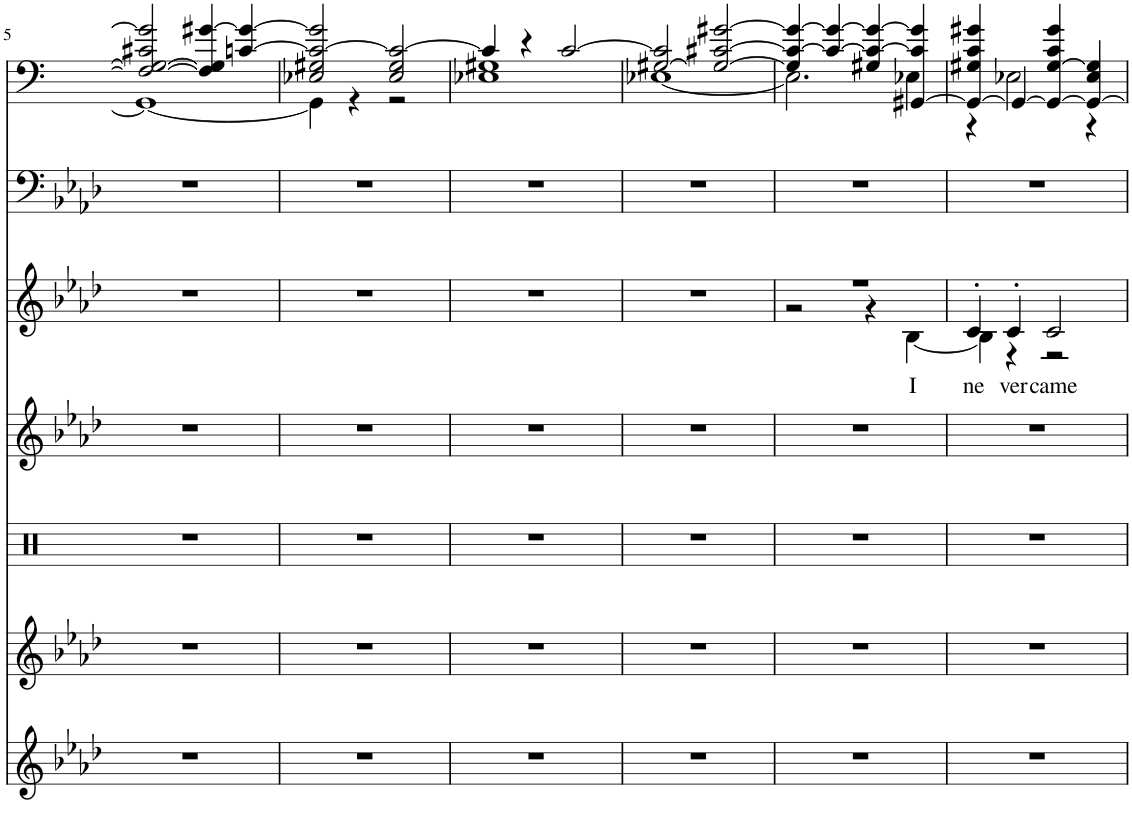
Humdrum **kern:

**kern	**kern	**kern	**kern	**kern	**text	**kern	**kern
*part7	*part6	*part5	*part4	*part3	*part3	*part2	*part1
*staff7	*staff6	*staff5	*staff4	*staff3	*staff3	*staff2	*staff1
*I"Taiko Drum	*I"Woodblock	*I"Percussion	*I"Overdrive Gtr	*I"Tenor Sax	*	*I"Fingered Bass	*I"Clean Guitar, untitled
*	*I'Wd Bl	*	*	*I'T Sax	*	*	*
!!LO:PB:g=z
*clefG2	*clefG2	*clefX	*clefG2	*clefG2	*	*clefF4	*clefF4
*	*	*	*	*Trd8c14	*	*	*
*k[b-e-a-d-]	*k[b-e-a-d-]	*k[]	*k[b-e-a-d-]	*k[b-e-a-d-]	*	*k[b-e-a-d-]	*k[b-e-a-d-]
*M4/4	*M4/4	*M4/4	*M4/4	*M4/4	*	*M4/4	*M4/4
=5	=5	=5	=5	=5	=5	=5	=5
*	*	*	*	*	*	*	*^
1r	1r	1r	1r	1r	.	1r	2F#/_ 2G#/_ 2c#X/ 2g#/]	1GG#_
.	.	.	.	.	.	.	4F#/] 4G#/] [4g#X/	.
.	.	.	.	.	.	.	[4cn/ 4g#/_	.
=6	=6	=6	=6	=6	=6	=6	=6	=6
1r	1r	1r	1r	1r	.	1r	2E-X/ 2G#X/ 2c/_ 2g#/]	4GG#\]
.	.	.	.	.	.	.	.	4r
.	.	.	.	.	.	.	2E-/ 2G#/ 2c/_	2r
=7	=7	=7	=7	=7	=7	=7	=7	=7
1r	1r	1r	1r	1r	.	1r	4c/]	1E-X 1G#X
.	.	.	.	.	.	.	4r	.
.	.	.	.	.	.	.	[2c/	.
=8	=8	=8	=8	=8	=8	=8	=8	=8
1r	1r	1r	1r	1r	.	1r	[2G#X/ 2c/]	[1E-X
.	.	.	.	.	.	.	2G#/_ [2c#X/ [2g#X/	.
=9	=9	=9	=9	=9	=9	=9	=9	=9
*	*	*	*	*^	*	*	*	*
1r	1r	1r	1r	1r	2r	.	1r	4G#/] 4c#/_ 4g#/_	2.E-\]
.	.	.	.	.	.	.	.	4c#/_ 4g#/_	.
.	.	.	.	.	4r	.	.	4G#X/ 4c#/_ 4g#/_	.
!	!	!	!	!	!	!LO:LY:b	!	!	!
.	.	.	.	.	[4B-\	I	.	[4GG#X/ 4c#/] 4g#/]	4E-X\
=10	=10	=10	=10	=10	=10	=10	=10	=10	=10
!	!	!	!	!	!	!LO:LY:b	!	!	!
1r	1r	1r	1r	4c'/	4B-\]	ne	1r	4GG#/_ 4G#X/ 4c/ 4g#X/	4r
!	!	!	!	!	!	!LO:LY:b	!	!	!
.	.	.	.	4c'/	4r	ver	.	4GG#/_	2E-X\
!	!	!	!	!	!	!LO:LY:b	!	!	!
.	.	.	.	2c/	2r	came	.	4GG#/_ [4G#/ 4c/ 4g#/	.
.	.	.	.	.	.	.	.	4GG#/_ 4E-/ 4G#/]	4r
*	*	*	*	*v	*v	*	*	*v	*v
=	=	=	=	=	=	=	=
*-	*-	*-	*-	*-	*-	*-	*-
